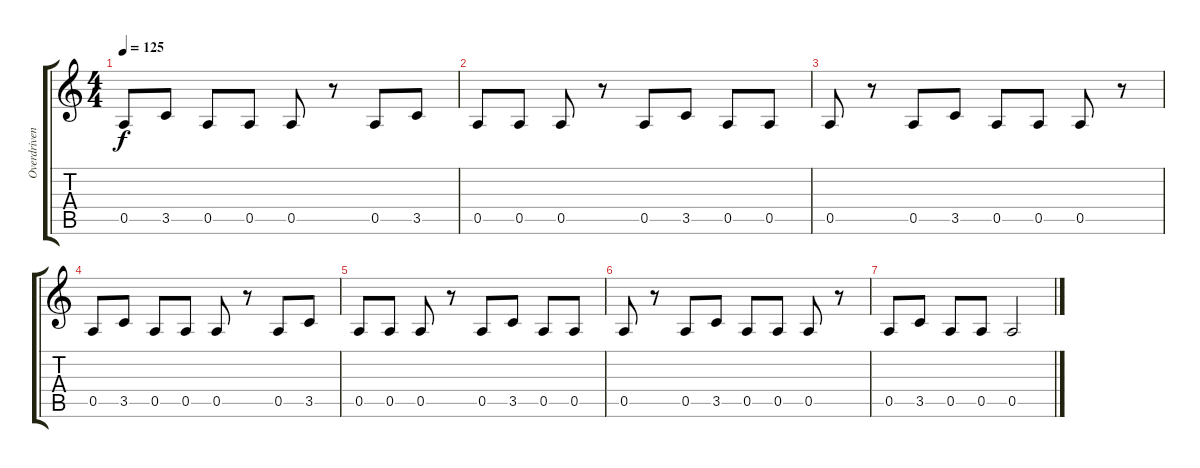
\track ("Overdriven Guitar" "Overdriven") {instrument overdrivenguitar}
\staff {score tabs}
\tuning (E4 B3 G3 D3 A2 D2) {hide}
\ts (4 4)
\tempo 125
\clef g2
\ks c
0.5.8{dy f} 3.5.8 0.5.8 0.5.8 0.5.8 r.8 0.5.8 3.5.8 |
0.5.8 0.5.8 0.5.8 r.8 0.5.8 3.5.8 0.5.8 0.5.8 |
0.5.8 r.8 0.5.8 3.5.8 0.5.8 0.5.8 0.5.8 r.8 |
0.5.8 3.5.8 0.5.8 0.5.8 0.5.8 r.8 0.5.8 3.5.8 |
0.5.8 0.5.8 0.5.8 r.8 0.5.8 3.5.8 0.5.8 0.5.8 |
0.5.8 r.8 0.5.8 3.5.8 0.5.8 0.5.8 0.5.8 r.8 |
0.5.8 3.5.8 0.5.8 0.5.8 0.5.2
